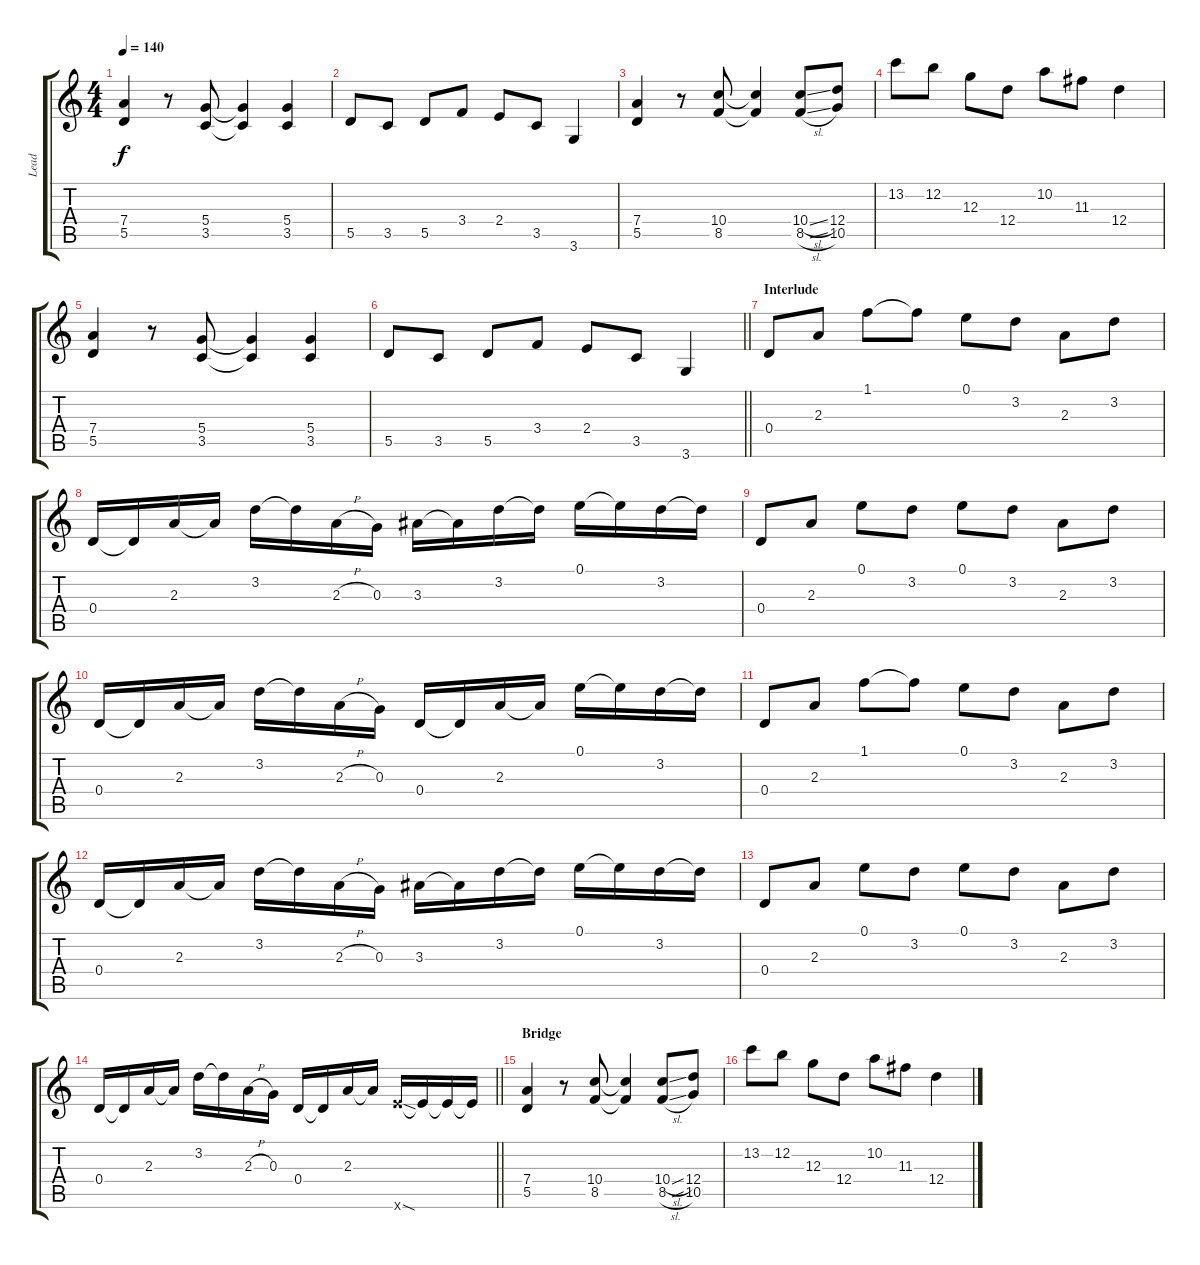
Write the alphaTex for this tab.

\track ("Lead" "Lead") {instrument distortionguitar}
\staff {score tabs}
\tuning (E4 B3 G3 D3 A2 E2) {hide}
\ts (4 4)
\tempo 140
\clef g2
\ks aminor
(7.4 5.5).4{dy f} r.8 (5.4 3.5).8 (5.4{t} 3.5{t}).4 (5.4 3.5).4 |
5.5.8 3.5.8 5.5.8 3.4.8 2.4.8 3.5.8 3.6.4 |
(7.4 5.5).4 r.8 (10.4 8.5).8 (10.4{t} 8.5{t}).4 (10.4{sl} 8.5{sl}).8 (12.4 10.5).8 |
13.2.8 12.2.8 12.3.8 12.4.8 10.2.8 11.3.8 12.4.4 |
(7.4 5.5).4 r.8 (5.4 3.5).8 (5.4{t} 3.5{t}).4 (5.4 3.5).4 |
\barLineRight lightlight
5.5.8 3.5.8 5.5.8 3.4.8 2.4.8 3.5.8 3.6.4 |
\section ("" "Interlude")
0.4.8{instrument electricguitarclean} 2.3.8 1.1.8 1.1{t}.8 0.1.8 3.2.8 2.3.8 3.2.8 |
0.4.16 0.4{t}.16 2.3.16 2.3{t}.16 3.2.16 3.2{t}.16 2.3{h}.16 0.3.16 3.3.16 3.3{t}.16 3.2.16 3.2{t}.16 0.1.16 0.1{t}.16 3.2.16 3.2{t}.16 |
0.4.8 2.3.8 0.1.8 3.2.8 0.1.8 3.2.8 2.3.8 3.2.8 |
0.4.16 0.4{t}.16 2.3.16 2.3{t}.16 3.2.16 3.2{t}.16 2.3{h}.16 0.3.16 0.4.16 0.4{t}.16 2.3.16 2.3{t}.16 0.1.16 0.1{t}.16 3.2.16 3.2{t}.16 |
0.4.8 2.3.8 1.1.8 1.1{t}.8 0.1.8 3.2.8 2.3.8 3.2.8 |
0.4.16 0.4{t}.16 2.3.16 2.3{t}.16 3.2.16 3.2{t}.16 2.3{h}.16 0.3.16 3.3.16 3.3{t}.16 3.2.16 3.2{t}.16 0.1.16 0.1{t}.16 3.2.16 3.2{t}.16 |
0.4.8 2.3.8 0.1.8 3.2.8 0.1.8 3.2.8 2.3.8 3.2.8 |
\barLineRight lightlight
0.4.16 0.4{t}.16 2.3.16 2.3{t}.16 3.2.16 3.2{t}.16 2.3{h}.16 0.3.16 0.4.16 0.4{t}.16 2.3.16 2.3{t}.16 12.6{sod x}.16{volume 13 balance 0 instrument distortionguitar} 12.6{t}.16 12.6{t}.16 12.6{t}.16 |
\section ("" "Bridge")
(7.4 5.5).4 r.8 (10.4 8.5).8 (10.4{t} 8.5{t}).4 (10.4{sl} 8.5{sl}).8 (12.4 10.5).8 |
13.2.8 12.2.8 12.3.8 12.4.8 10.2.8 11.3.8 12.4.4
